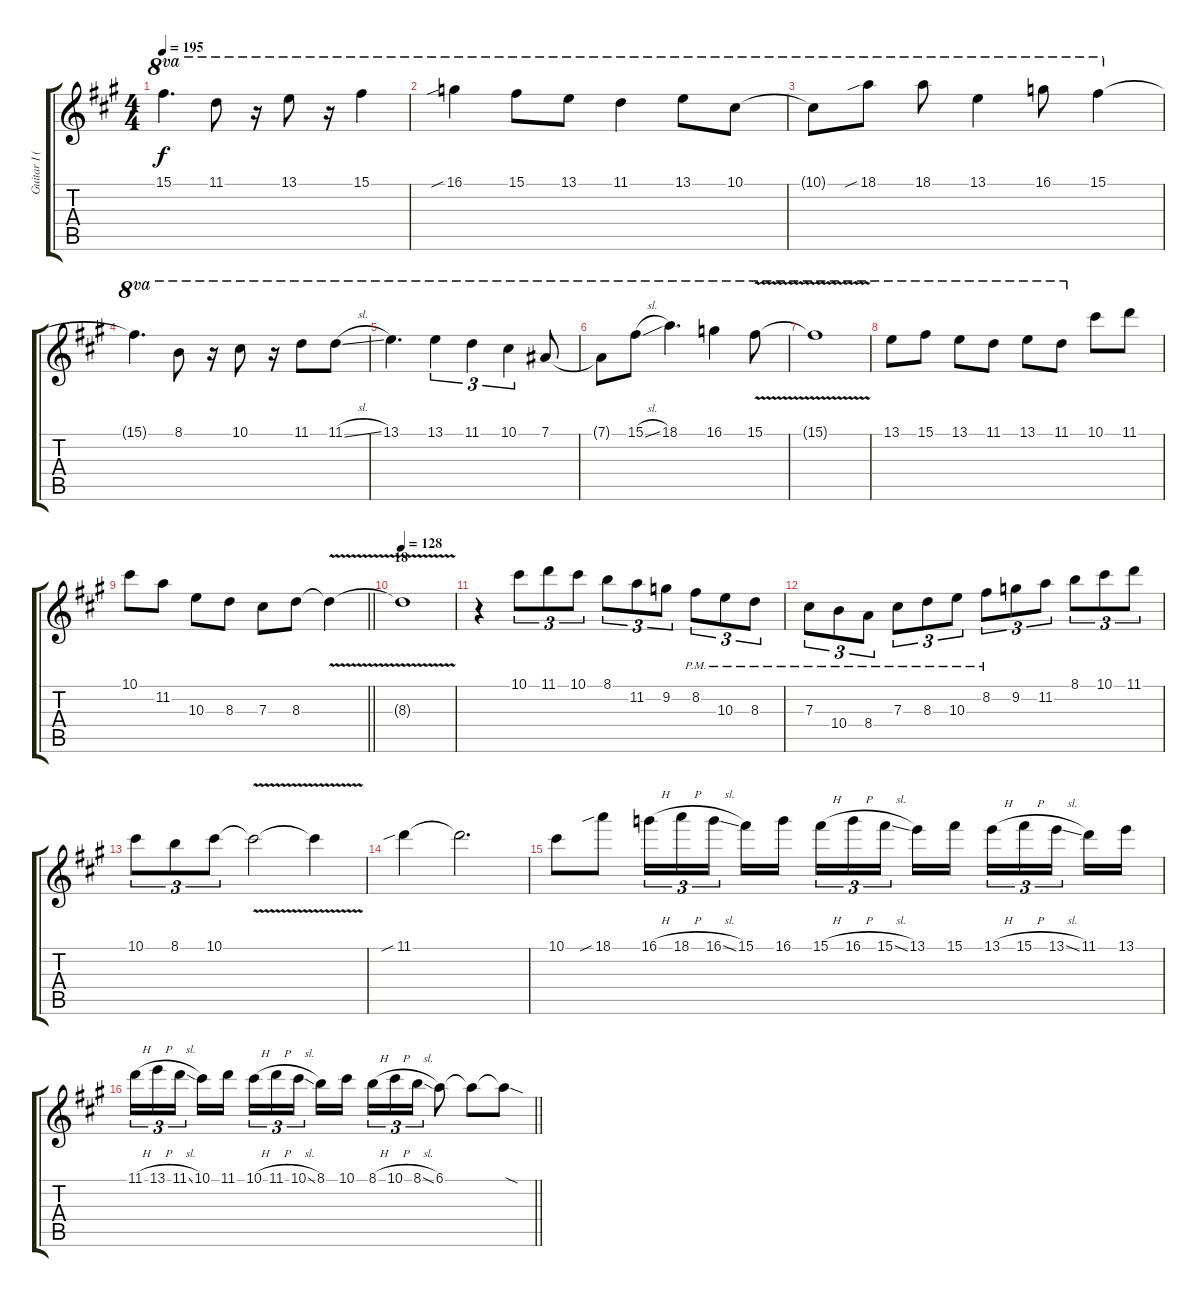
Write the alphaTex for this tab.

\track ("Guitar I (Hizaki)" "Guitar I (") {instrument overdrivenguitar}
\staff {score tabs}
\tuning (Eb4 Bb3 Gb3 Db3 Ab2 Db2) {hide}
\ts (4 4)
\tempo 195
\clef g2
\ks f#minor
15.1.4{d ot 8va dy f} 11.1.8{ot 8va} r.16{ot 8va} 13.1.8{ot 8va} r.16{ot 8va} 15.1.4{ot 8va} |
16.1{sib}.4{ot 8va} 15.1.8{ot 8va} 13.1.8{ot 8va} 11.1.4{ot 8va} 13.1.8{ot 8va} 10.1.8{ot 8va} |
10.1{t}.8{ot 8va} 18.1{sib}.8{ot 8va} 18.1.8{ot 8va} 13.1.4{ot 8va} 16.1.8{ot 8va} 15.1.4{ot 8va} |
15.1{t}.4{d ot 8va} 8.1.8{ot 8va} r.16{ot 8va} 10.1.8{ot 8va} r.16{ot 8va} 11.1.8{ot 8va} 11.1{sl}.8{ot 8va} |
13.1.4{d ot 8va} 13.1.4{tu (3 2) ot 8va} 11.1.4{tu (3 2) ot 8va} 10.1.4{tu (3 2) ot 8va} 7.1.8{ot 8va} |
7.1{t}.8{ot 8va} 15.1{sl}.8{ot 8va} 18.1.4{d ot 8va} 16.1.4{ot 8va} 15.1{v}.8{ot 8va} |
15.1{t}.1{ot 8va} |
13.1.8{ot 8va} 15.1.8{ot 8va} 13.1.8{ot 8va} 11.1.8{ot 8va} 13.1.8{ot 8va} 11.1.8{ot 8va} 10.1.8 11.1.8 |
\barLineRight lightlight
10.1.8 11.2.8 10.3.8 8.3.8 7.3.8 8.3.8 8.3{v t}.4 |
\section ("" "18")
\tempo 128
8.3{t}.1 |
r.4 10.1.8{tu (3 2)} 11.1.8{tu (3 2)} 10.1.8{tu (3 2)} 8.1.8{tu (3 2)} 11.2.8{tu (3 2)} 9.2.8{tu (3 2)} 8.2{pm}.8{tu (3 2)} 10.3{pm}.8{tu (3 2)} 8.3{pm}.8{tu (3 2)} |
7.3{pm}.8{tu (3 2)} 10.4{pm}.8{tu (3 2)} 8.4{pm}.8{tu (3 2)} 7.3{pm}.8{tu (3 2)} 8.3{pm}.8{tu (3 2)} 10.3{pm}.8{tu (3 2)} 8.2{pm}.8{tu (3 2)} 9.2.8{tu (3 2)} 11.2.8{tu (3 2)} 8.1.8{tu (3 2)} 10.1.8{tu (3 2)} 11.1.8{tu (3 2)} |
10.1.8{tu (3 2)} 8.1.8{tu (3 2)} 10.1.8{tu (3 2)} 10.1{v t}.2 10.1{t}.4 |
11.1{sib}.4 11.1{t}.2{d} |
10.1.8 18.1{sib}.8 16.1{h}.16{tu (3 2)} 18.1{h}.16{tu (3 2)} 16.1{sl}.16{tu (3 2) beam splitsecondary} 15.1.16 16.1.16 15.1{h}.16{tu (3 2)} 16.1{h}.16{tu (3 2)} 15.1{sl}.16{tu (3 2) beam splitsecondary} 13.1.16 15.1.16 13.1{h}.16{tu (3 2)} 15.1{h}.16{tu (3 2)} 13.1{sl}.16{tu (3 2) beam splitsecondary} 11.1.16 13.1.16 |
\barLineRight lightlight
11.1{h}.16{tu (3 2)} 13.1{h}.16{tu (3 2) beam merge} 11.1{sl}.16{tu (3 2) beam splitsecondary} 10.1.16 11.1.16 10.1{h}.16{tu (3 2)} 11.1{h}.16{tu (3 2)} 10.1{sl}.16{tu (3 2) beam splitsecondary} 8.1.16 10.1.16 8.1{h}.16{tu (3 2)} 10.1{h}.16{tu (3 2)} 8.1{sl}.16{tu (3 2)} 6.1.8 6.1{t}.8 6.1{sod t}.8
